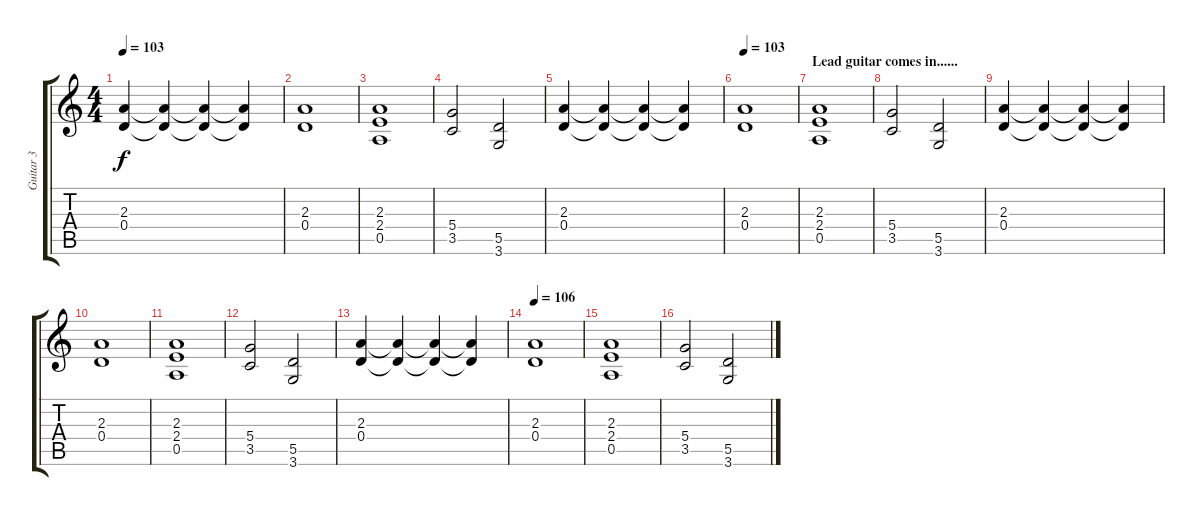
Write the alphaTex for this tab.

\track ("Guitar 3" "Guitar 3") {instrument overdrivenguitar}
\staff {score tabs}
\tuning (E4 B3 G3 D3 A2 E2) {hide}
\ts (4 4)
\tempo 103
\clef g2
\ks c
(2.3 0.4).4{dy f} (2.3{t} 0.4{t}).4 (2.3{t} 0.4{t}).4 (2.3{t} 0.4{t}).4 |
(2.3 0.4).1 |
(2.3 2.4 0.5).1 |
(5.4 3.5).2 (5.5 3.6).2 |
(2.3 0.4).4 (2.3{t} 0.4{t}).4 (2.3{t} 0.4{t}).4 (2.3{t} 0.4{t}).4 |
\tempo 103
(2.3 0.4).1 |
\section ("" "Lead guitar comes in......")
(2.3 2.4 0.5).1 |
(5.4 3.5).2 (5.5 3.6).2 |
(2.3 0.4).4 (2.3{t} 0.4{t}).4 (2.3{t} 0.4{t}).4 (2.3{t} 0.4{t}).4 |
(2.3 0.4).1 |
(2.3 2.4 0.5).1 |
(5.4 3.5).2 (5.5 3.6).2 |
(2.3 0.4).4 (2.3{t} 0.4{t}).4 (2.3{t} 0.4{t}).4 (2.3{t} 0.4{t}).4 |
\tempo 106
(2.3 0.4).1 |
(2.3 2.4 0.5).1 |
(5.4 3.5).2 (5.5 3.6).2
